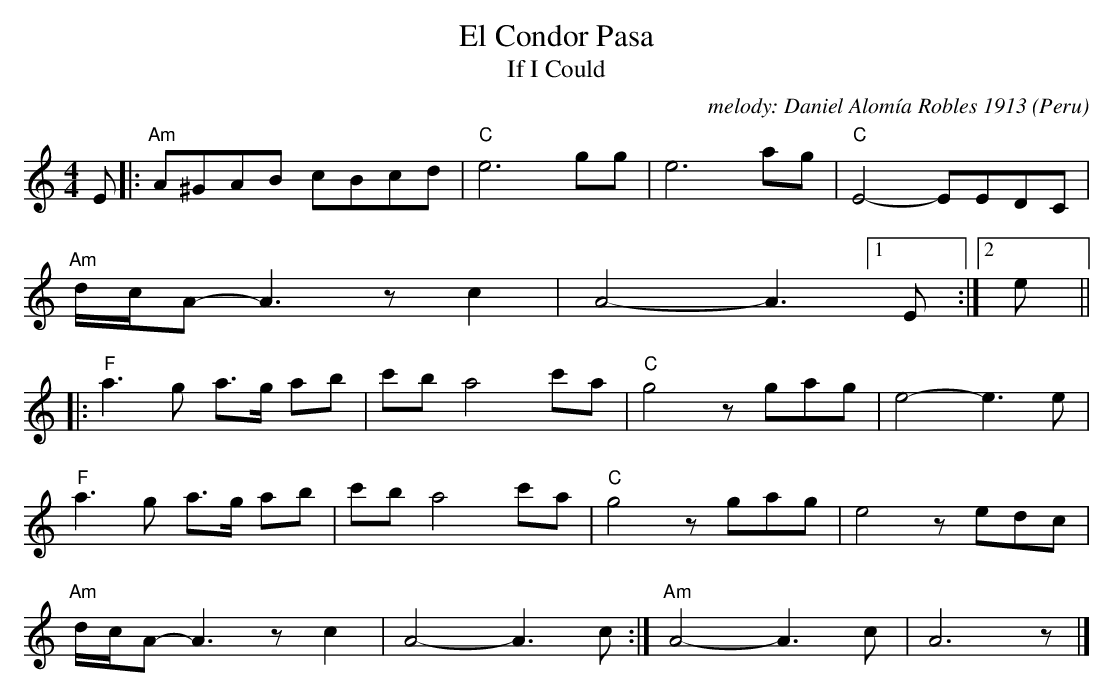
X:1
T: El Condor Pasa
T: If I Could
C: melody: Daniel Alom\'ia Robles 1913
O: Peru
M: 4/4
L: 1/8
K: Am
E |:\
"Am"A^GAB cBcd | "C"e6 gg | e6 ag | "C"E4- EEDC |
"Am"d/c/A- A3 zc2 |A4- A3 [1 E :|[2 e ||
|:\
"F"a3 g a>g ab | c'b a4 c'a | "C"g4 zgag | e4- e3 e |
"F"a3 g a>g ab | c'b a4 c'a | "C"g4 zgag | e4 zedc |
"Am"d/c/A- A3 zc2 | A4- A3 c :| "Am"A4- A3 c | A6 z |]
